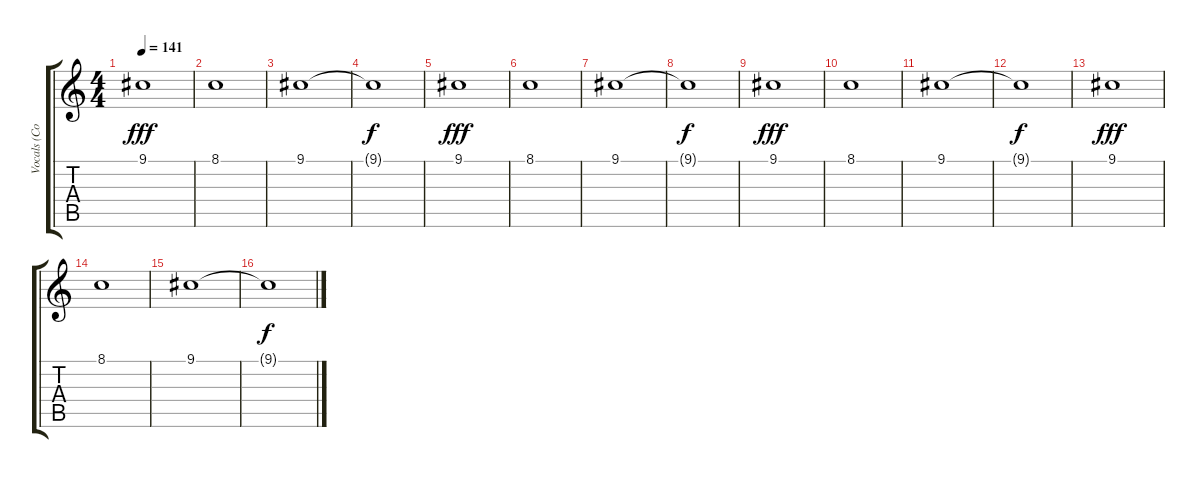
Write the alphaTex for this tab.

\track ("Vocals (Corin)" "Vocals (Co") {instrument brightacousticpiano}
\staff {score tabs}
\tuning (E4 B3 G3 D3 A2 E2) {hide}
\ts (4 4)
\tempo 141
\clef g2
\ks c
9.1.1{dy fff balance 2} |
8.1.1 |
9.1.1 |
9.1{t}.1{dy f} |
9.1.1{dy fff} |
8.1.1 |
9.1.1 |
9.1{t}.1{dy f} |
9.1.1{dy fff} |
8.1.1 |
9.1.1 |
9.1{t}.1{dy f} |
9.1.1{dy fff} |
8.1.1 |
9.1.1 |
9.1{t}.1{dy f}
